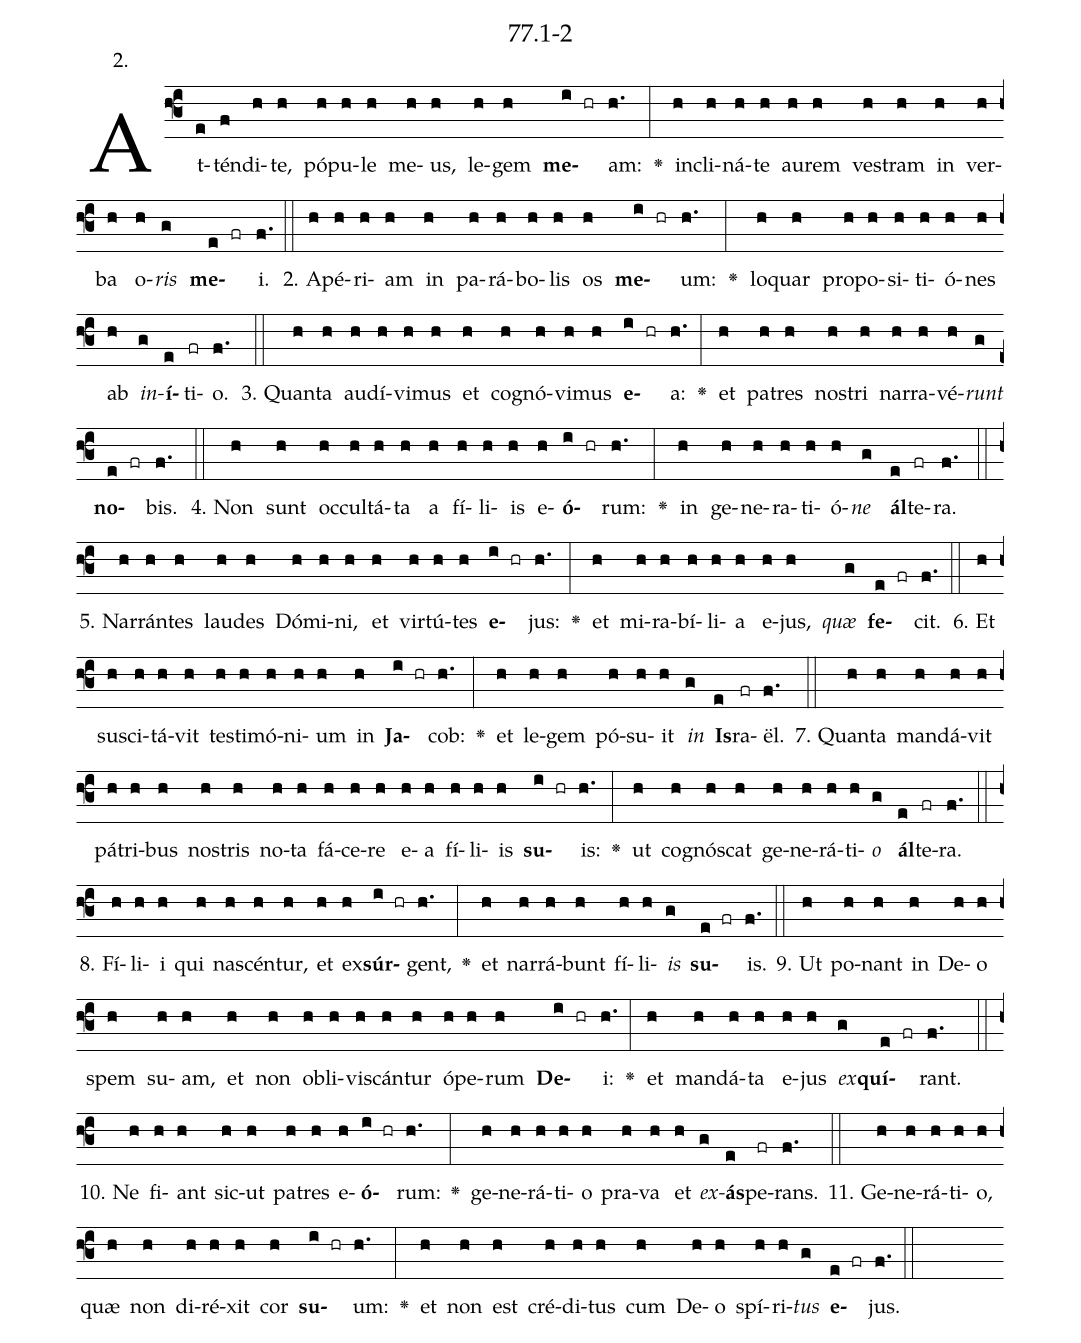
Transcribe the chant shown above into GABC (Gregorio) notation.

name: 77.1-2;
annotation: 2.;
%%
(f3)At(e)tén(f)di(h)te,(h) pó(h)pu(h)le(h) me(h)us,(h) le(h)gem(h) <b>me</b>(i hr)am:(h.) <v>\greheightstar</v>(:) in(h)cli(h)ná(h)te(h) au(h)rem(h) ves(h)tram(h) in(h) ver(h)ba(h) o(h)<i>ris</i>(g) <b>me</b>(e fr)i.(f.) (::)
2. A(h)pé(h)ri(h)am(h) in(h) pa(h)rá(h)bo(h)lis(h) os(h) <b>me</b>(i hr)um:(h.) <v>\greheightstar</v>(:) lo(h)quar(h) pro(h)po(h)si(h)ti(h)ó(h)nes(h) ab(h) <i>in</i>(g)<b>í</b>(e)ti(fr)o.(f.) (::)
3. Quan(h)ta(h) au(h)dí(h)vi(h)mus(h) et(h) co(h)gnó(h)vi(h)mus(h) <b>e</b>(i hr)a:(h.) <v>\greheightstar</v>(:) et(h) pa(h)tres(h) nos(h)tri(h) nar(h)ra(h)vé(h)<i>runt</i>(g) <b>no</b>(e fr)bis.(f.) (::)
4. Non(h) sunt(h) oc(h)cul(h)tá(h)ta(h) a(h) fí(h)li(h)is(h) e(h)<b>ó</b>(i hr)rum:(h.) <v>\greheightstar</v>(:) in(h) ge(h)ne(h)ra(h)ti(h)ó(h)<i>ne</i>(g) <b>ál</b>(e)te(fr)ra.(f.) (::)
5. Nar(h)rán(h)tes(h) lau(h)des(h) Dó(h)mi(h)ni,(h) et(h) vir(h)tú(h)tes(h) <b>e</b>(i hr)jus:(h.) <v>\greheightstar</v>(:) et(h) mi(h)ra(h)bí(h)li(h)a(h) e(h)jus,(h) <i>quæ</i>(g) <b>fe</b>(e fr)cit.(f.) (::)
6. Et(h) su(h)sci(h)tá(h)vit(h) tes(h)ti(h)mó(h)ni(h)um(h) in(h) <b>Ja</b>(i hr)cob:(h.) <v>\greheightstar</v>(:) et(h) le(h)gem(h) pó(h)su(h)it(h) <i>in</i>(g) <b>Is</b>(e)ra(fr)ël.(f.) (::)
7. Quan(h)ta(h) man(h)dá(h)vit(h) pá(h)tri(h)bus(h) nos(h)tris(h) no(h)ta(h) fá(h)ce(h)re(h) e(h)a(h) fí(h)li(h)is(h) <b>su</b>(i hr)is:(h.) <v>\greheightstar</v>(:) ut(h) co(h)gnós(h)cat(h) ge(h)ne(h)rá(h)ti(h)<i>o</i>(g) <b>ál</b>(e)te(fr)ra.(f.) (::)
8. Fí(h)li(h)i(h) qui(h) na(h)scén(h)tur,(h) et(h) ex(h)<b>súr</b>(i hr)gent,(h.) <v>\greheightstar</v>(:) et(h) nar(h)rá(h)bunt(h) fí(h)li(h)<i>is</i>(g) <b>su</b>(e fr)is.(f.) (::)
9. Ut(h) po(h)nant(h) in(h) De(h)o(h) spem(h) su(h)am,(h) et(h) non(h) ob(h)li(h)vis(h)cán(h)tur(h) ó(h)pe(h)rum(h) <b>De</b>(i hr)i:(h.) <v>\greheightstar</v>(:) et(h) man(h)dá(h)ta(h) e(h)jus(h) <i>ex</i>(g)<b>quí</b>(e fr)rant.(f.) (::)
10. Ne(h) fi(h)ant(h) sic(h)ut(h) pa(h)tres(h) e(h)<b>ó</b>(i hr)rum:(h.) <v>\greheightstar</v>(:) ge(h)ne(h)rá(h)ti(h)o(h) pra(h)va(h) et(h) <i>ex</i>(g)<b>ás</b>(e)pe(fr)rans.(f.) (::)
11. Ge(h)ne(h)rá(h)ti(h)o,(h) quæ(h) non(h) di(h)ré(h)xit(h) cor(h) <b>su</b>(i hr)um:(h.) <v>\greheightstar</v>(:) et(h) non(h) est(h) cré(h)di(h)tus(h) cum(h) De(h)o(h) spí(h)ri(h)<i>tus</i>(g) <b>e</b>(e fr)jus.(f.) (::)
